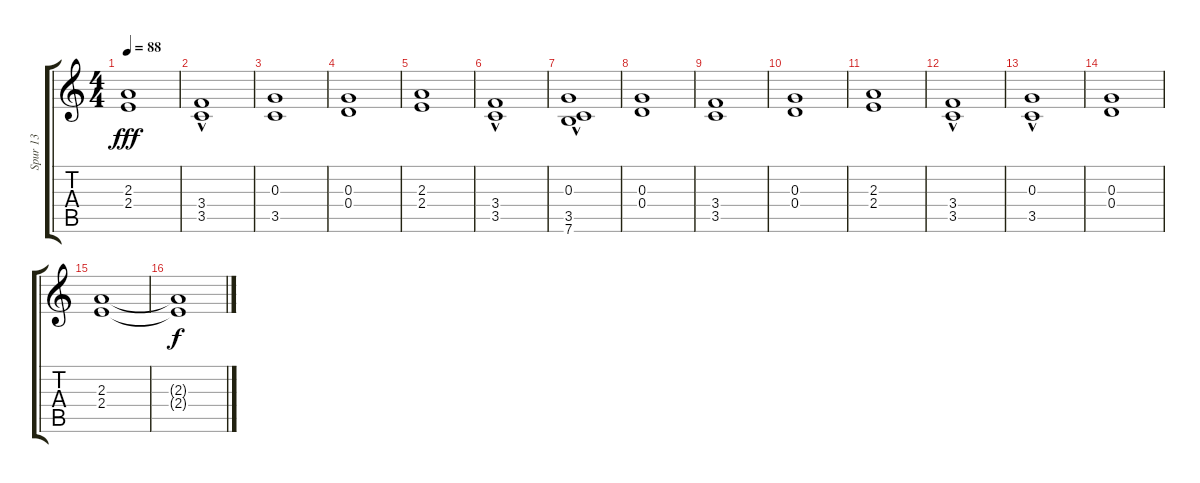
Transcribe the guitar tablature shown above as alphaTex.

\track ("Spur 13" "Spur 13") {instrument distortionguitar}
\staff {score tabs}
\tuning (E4 B3 G3 D3 A2 E2) {hide}
\ts (4 4)
\tempo 88
\clef g2
\ks c
(2.3 2.4).1{dy fff} |
(3.4 3.5{hac}).1 |
(0.3 3.5).1 |
(0.3 0.4).1 |
(2.3 2.4).1 |
(3.4 3.5{hac}).1 |
(0.3{hac} 3.5 7.6).1 |
(0.3 0.4).1 |
(3.4 3.5).1 |
(0.3 0.4).1 |
(2.3 2.4).1 |
(3.4 3.5{hac}).1 |
(0.3{hac} 3.5).1 |
(0.3 0.4).1 |
(2.3 2.4).1 |
(2.3{t} 2.4{t}).1{dy f}
